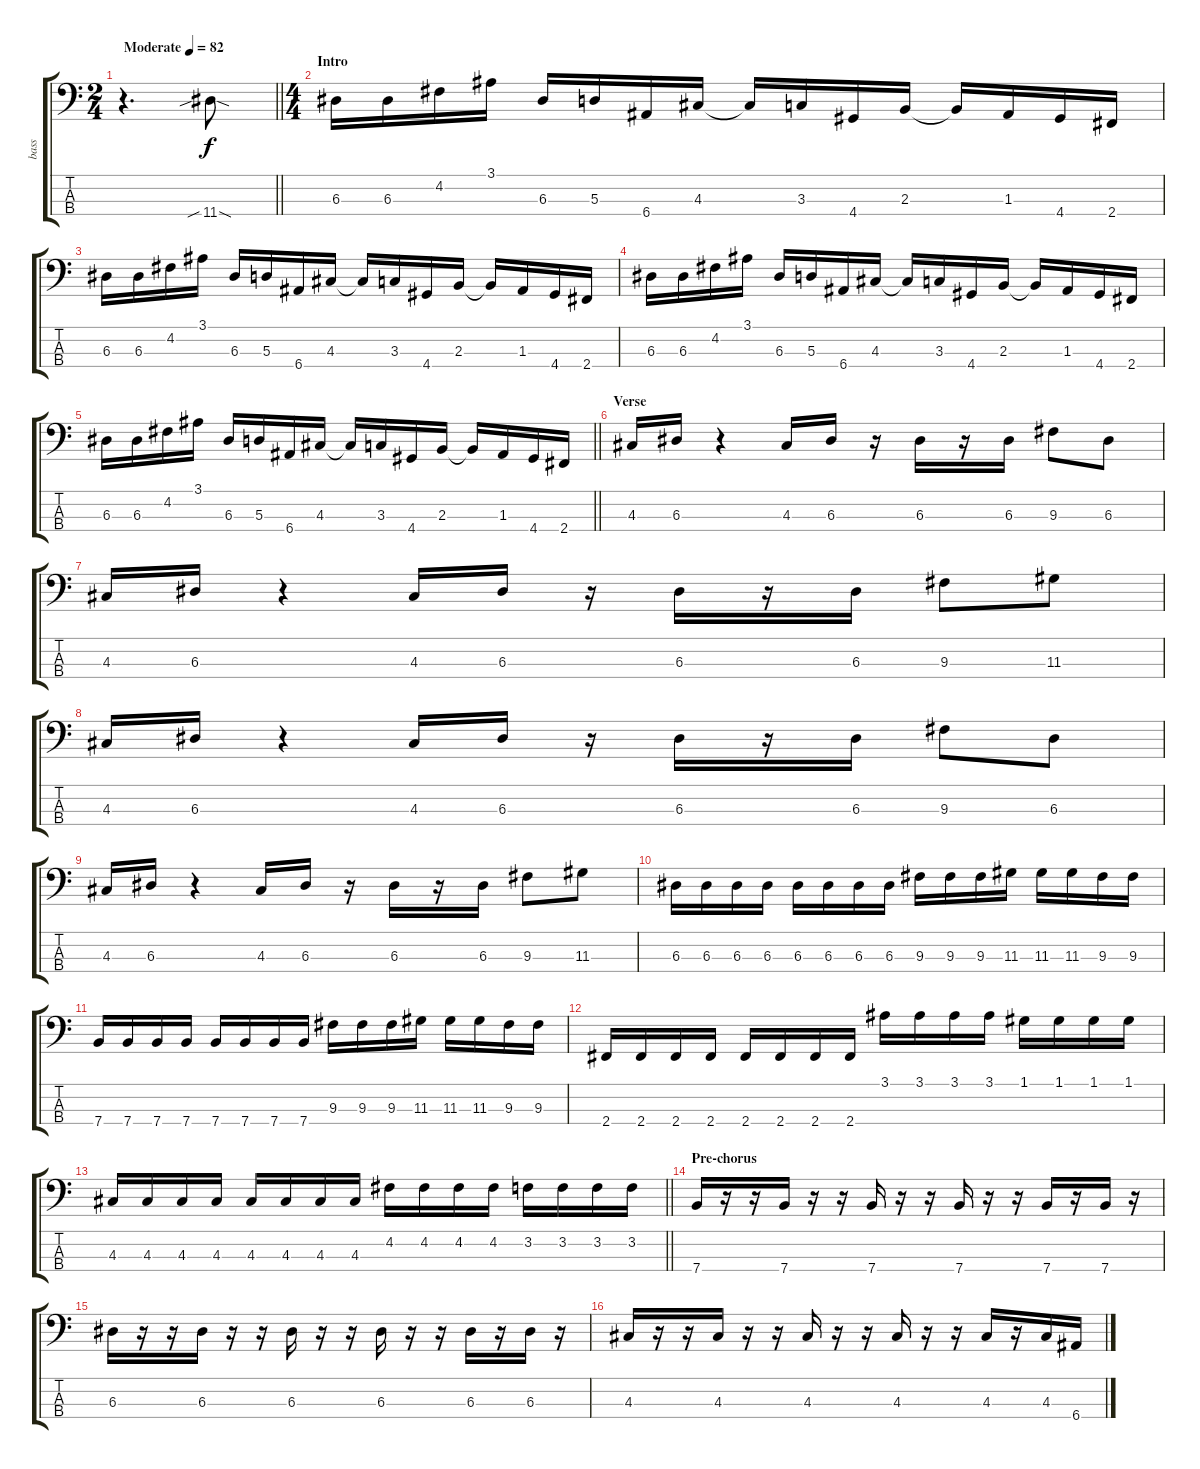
\track ("bass" "bass") {instrument electricbassfinger}
\staff {score tabs}
\tuning (G2 D2 A1 E1) {hide}
\ts (2 4)
\tempo (82 "Moderate")
\clef f4
\barLineRight lightlight
\ks c
r.4{d dy f instrument electricbassfinger} 11.4{sib sod}.8 |
\ts (4 4)
\section ("" "Intro")
6.3.16 6.3.16 4.2.16 3.1.16 6.3.16 5.3.16 6.4.16 4.3.16 4.3{t}.16 3.3.16 4.4.16 2.3.16 2.3{t}.16 1.3.16 4.4.16 2.4.16 |
6.3.16 6.3.16 4.2.16 3.1.16 6.3.16 5.3.16 6.4.16 4.3.16 4.3{t}.16 3.3.16 4.4.16 2.3.16 2.3{t}.16 1.3.16 4.4.16 2.4.16 |
6.3.16 6.3.16 4.2.16 3.1.16 6.3.16 5.3.16 6.4.16 4.3.16 4.3{t}.16 3.3.16 4.4.16 2.3.16 2.3{t}.16 1.3.16 4.4.16 2.4.16 |
\barLineRight lightlight
6.3.16 6.3.16 4.2.16 3.1.16 6.3.16 5.3.16 6.4.16 4.3.16 4.3{t}.16 3.3.16 4.4.16 2.3.16 2.3{t}.16 1.3.16 4.4.16 2.4.16 |
\section ("" "Verse")
4.3.16 6.3.16 r.4 4.3.16 6.3.16 r.16 6.3.16 r.16 6.3.16 9.3.8 6.3.8 |
4.3.16 6.3.16 r.4 4.3.16 6.3.16 r.16 6.3.16 r.16 6.3.16 9.3.8 11.3.8 |
4.3.16 6.3.16 r.4 4.3.16 6.3.16 r.16 6.3.16 r.16 6.3.16 9.3.8 6.3.8 |
4.3.16 6.3.16 r.4 4.3.16 6.3.16 r.16 6.3.16 r.16 6.3.16 9.3.8 11.3.8 |
6.3.16 6.3.16 6.3.16 6.3.16 6.3.16 6.3.16 6.3.16 6.3.16 9.3.16 9.3.16 9.3.16 11.3.16 11.3.16 11.3.16 9.3.16 9.3.16 |
7.4.16 7.4.16 7.4.16 7.4.16 7.4.16 7.4.16 7.4.16 7.4.16 9.3.16 9.3.16 9.3.16 11.3.16 11.3.16 11.3.16 9.3.16 9.3.16 |
2.4.16 2.4.16 2.4.16 2.4.16 2.4.16 2.4.16 2.4.16 2.4.16 3.1.16 3.1.16 3.1.16 3.1.16 1.1.16 1.1.16 1.1.16 1.1.16 |
\barLineRight lightlight
4.3.16 4.3.16 4.3.16 4.3.16 4.3.16 4.3.16 4.3.16 4.3.16 4.2.16 4.2.16 4.2.16 4.2.16 3.2.16 3.2.16 3.2.16 3.2.16 |
\section ("" "Pre-chorus")
7.4.16 r.16 r.16 7.4.16 r.16 r.16 7.4.16 r.16 r.16 7.4.16 r.16 r.16 7.4.16 r.16 7.4.16 r.16 |
6.3.16 r.16 r.16 6.3.16 r.16 r.16 6.3.16 r.16 r.16 6.3.16 r.16 r.16 6.3.16 r.16 6.3.16 r.16 |
4.3.16 r.16 r.16 4.3.16 r.16 r.16 4.3.16 r.16 r.16 4.3.16 r.16 r.16 4.3.16 r.16 4.3.16 6.4.16
